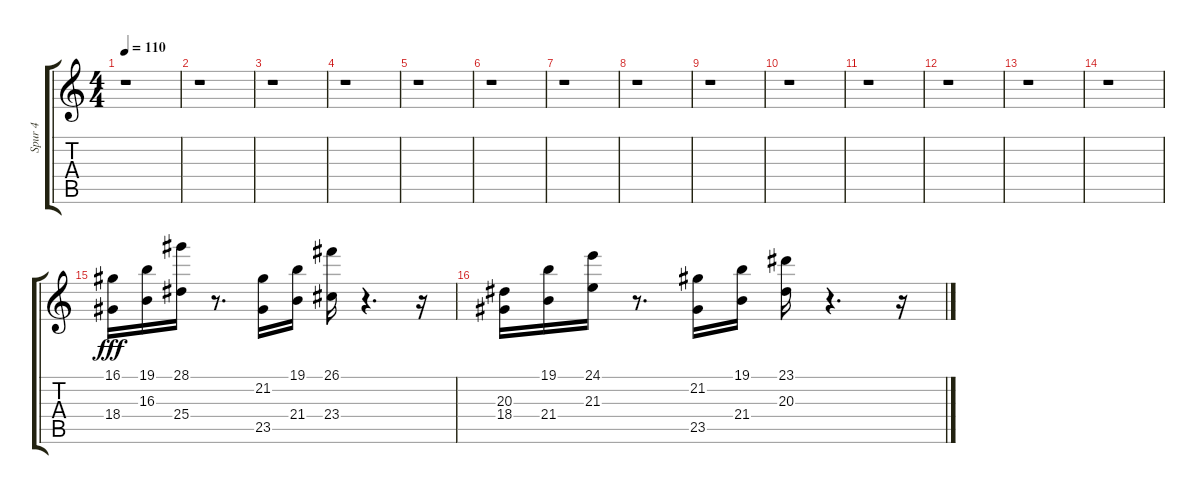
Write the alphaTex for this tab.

\track ("Spur 4" "Spur 4") {instrument orchestrahit}
\staff {score tabs}
\tuning (E4 B3 G3 D3 A2 E2) {hide}
\ts (4 4)
\tempo 110
\clef g2
\ks c
r.1{dy fff} |
r.1 |
r.1 |
r.1 |
r.1 |
r.1 |
r.1 |
r.1 |
r.1 |
r.1 |
r.1 |
r.1 |
r.1 |
r.1 |
(16.1 18.4).16 (19.1 16.3).16 (28.1 25.4).16 r.8{d} (21.2 23.5).16 (19.1 21.4).16 (26.1 23.4).16 r.4{d} r.16 |
(20.3 18.4).16 (19.1 21.4).16 (24.1 21.3).16 r.8{d} (21.2 23.5).16 (19.1 21.4).16 (23.1 20.3).16 r.4{d} r.16
